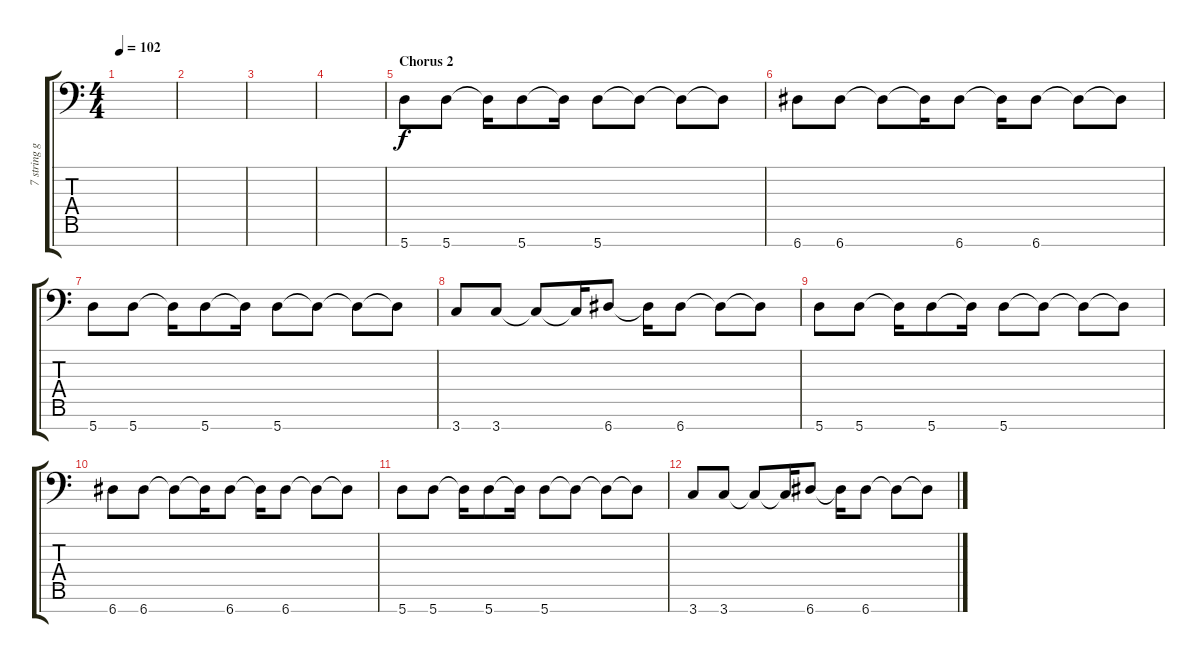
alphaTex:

\track ("7 string guitar (Brad Delson)" "7 string g") {instrument overdrivenguitar}
\staff {score tabs}
\tuning (E4 B3 G3 D3 A2 E2 A1) {hide}
\ts (4 4)
\tempo 102
\clef f4
\ks c
|
|
|
|
\section ("" "Chorus 2")
5.7.8{volume 16 instrument overdrivenguitar} 5.7.8 5.7{t}.16 5.7.8 5.7{t}.16 5.7.8 5.7{t}.8 5.7{t}.8 5.7{t}.8 |
6.7.8 6.7.8 6.7{t}.8 6.7{t}.16 6.7.8 6.7{t}.16 6.7.8 6.7{t}.8 6.7{t}.8 |
5.7.8 5.7.8 5.7{t}.16 5.7.8 5.7{t}.16 5.7.8 5.7{t}.8 5.7{t}.8 5.7{t}.8 |
3.7.8 3.7.8 3.7{t}.8 3.7{t}.16 6.7.8 6.7{t}.16 6.7.8 6.7{t}.8 6.7{t}.8 |
5.7.8 5.7.8 5.7{t}.16 5.7.8 5.7{t}.16 5.7.8 5.7{t}.8 5.7{t}.8 5.7{t}.8 |
6.7.8 6.7.8 6.7{t}.8 6.7{t}.16 6.7.8 6.7{t}.16 6.7.8 6.7{t}.8 6.7{t}.8 |
5.7.8 5.7.8 5.7{t}.16 5.7.8 5.7{t}.16 5.7.8 5.7{t}.8 5.7{t}.8 5.7{t}.8 |
3.7.8 3.7.8 3.7{t}.8 3.7{t}.16 6.7.8 6.7{t}.16 6.7.8 6.7{t}.8 6.7{t}.8
